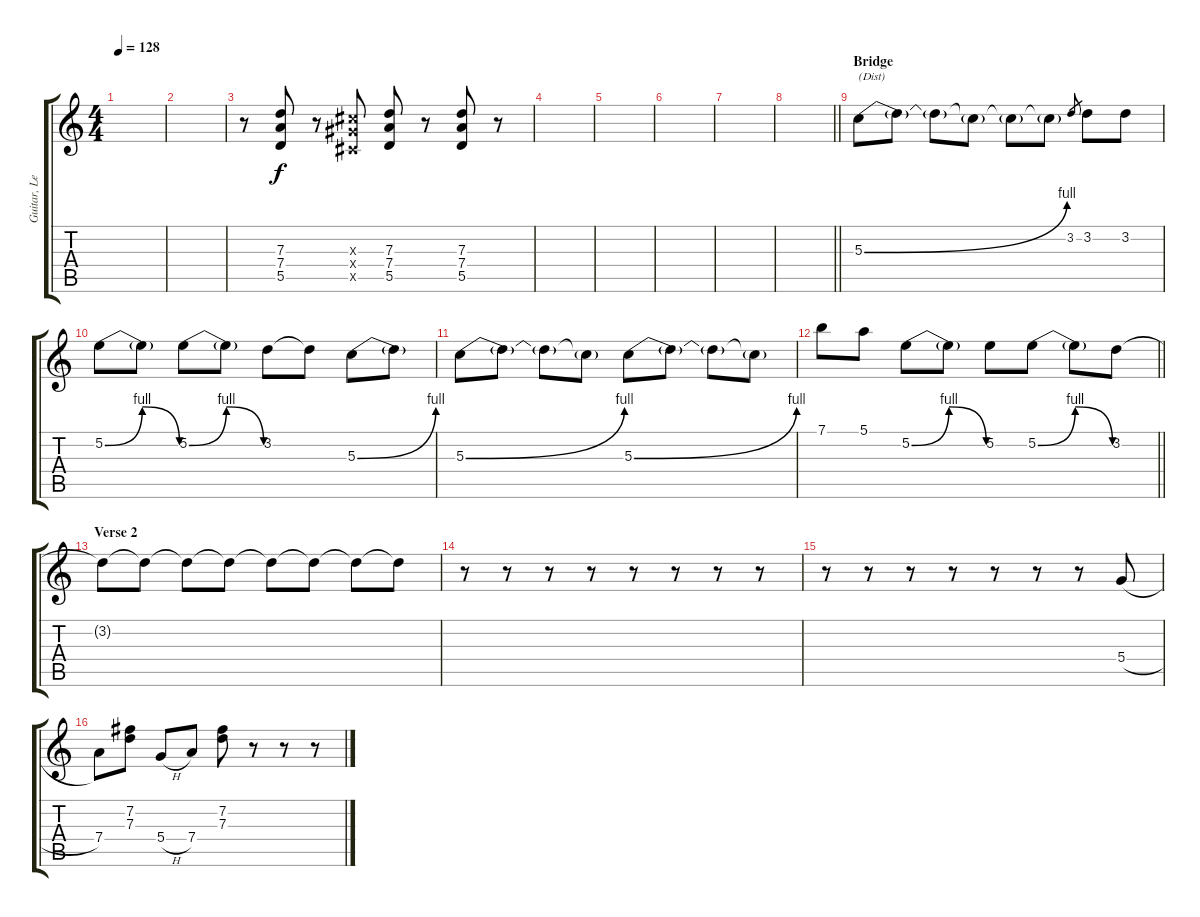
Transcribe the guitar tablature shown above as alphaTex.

\track ("Guitar, Lead (Original)" "Guitar, Le") {mute instrument overdrivenguitar}
\staff {score tabs}
\tuning (E4 B3 G3 D3 A2 E2) {hide}
\ts (4 4)
\tempo 128
\clef g2
\ks c
|
|
r.8 (7.3 7.4 5.5).8 r.8 (6.3{x} 6.4{x} 4.5{x}).8 (7.3 7.4 5.5).8 r.8 (7.3 7.4 5.5).8 r.8 |
|
|
|
|
\barLineRight lightlight
|
\section ("" "Bridge")
5.3{be (bend 0 0 60 4)}.8{txt "(Dist)" instrument overdrivenguitar} 5.3{t}.8 5.3{t}.8 5.3{t}.8 5.3{t}.8 5.3{t}.8 3.2.8{gr} 3.2.8 3.2.8 |
5.2{be (bendrelease 0 0 15 4 15 4 60 0)}.8 5.2{t}.8 5.2{be (bendrelease 0 0 15 4 15 4 60 0)}.8 5.2{t}.8 3.2.8 3.2{t}.8 5.3{be (bend 0 0 60 4)}.8 5.3{t}.8 |
5.3{be (bend 0 0 60 4)}.8 5.3{t}.8 5.3{t}.8 5.3{t}.8 5.3{be (bend 0 0 60 4)}.8 5.3{t}.8 5.3{t}.8 5.3{t}.8 |
\barLineRight lightlight
7.1.8 5.1.8 5.2{be (bendrelease 0 0 15 4 15 4 60 0)}.8 5.2{t}.8 5.2.8 5.2{be (bendrelease 0 0 15 4 15 4 60 0)}.8 5.2{t}.8 3.2.8 |
\section ("" "Verse 2")
3.2{t}.8 3.2{t}.8 3.2{t}.8 3.2{t}.8 3.2{t}.8 3.2{t}.8 3.2{t}.8 3.2{t}.8 |
r.8 r.8 r.8 r.8 r.8 r.8 r.8 r.8 |
r.8 r.8 r.8 r.8 r.8 r.8 r.8 5.4{h}.8 |
7.4.8 (7.2 7.3).8 5.4{h}.8 7.4.8 (7.2 7.3).8 r.8 r.8 r.8
